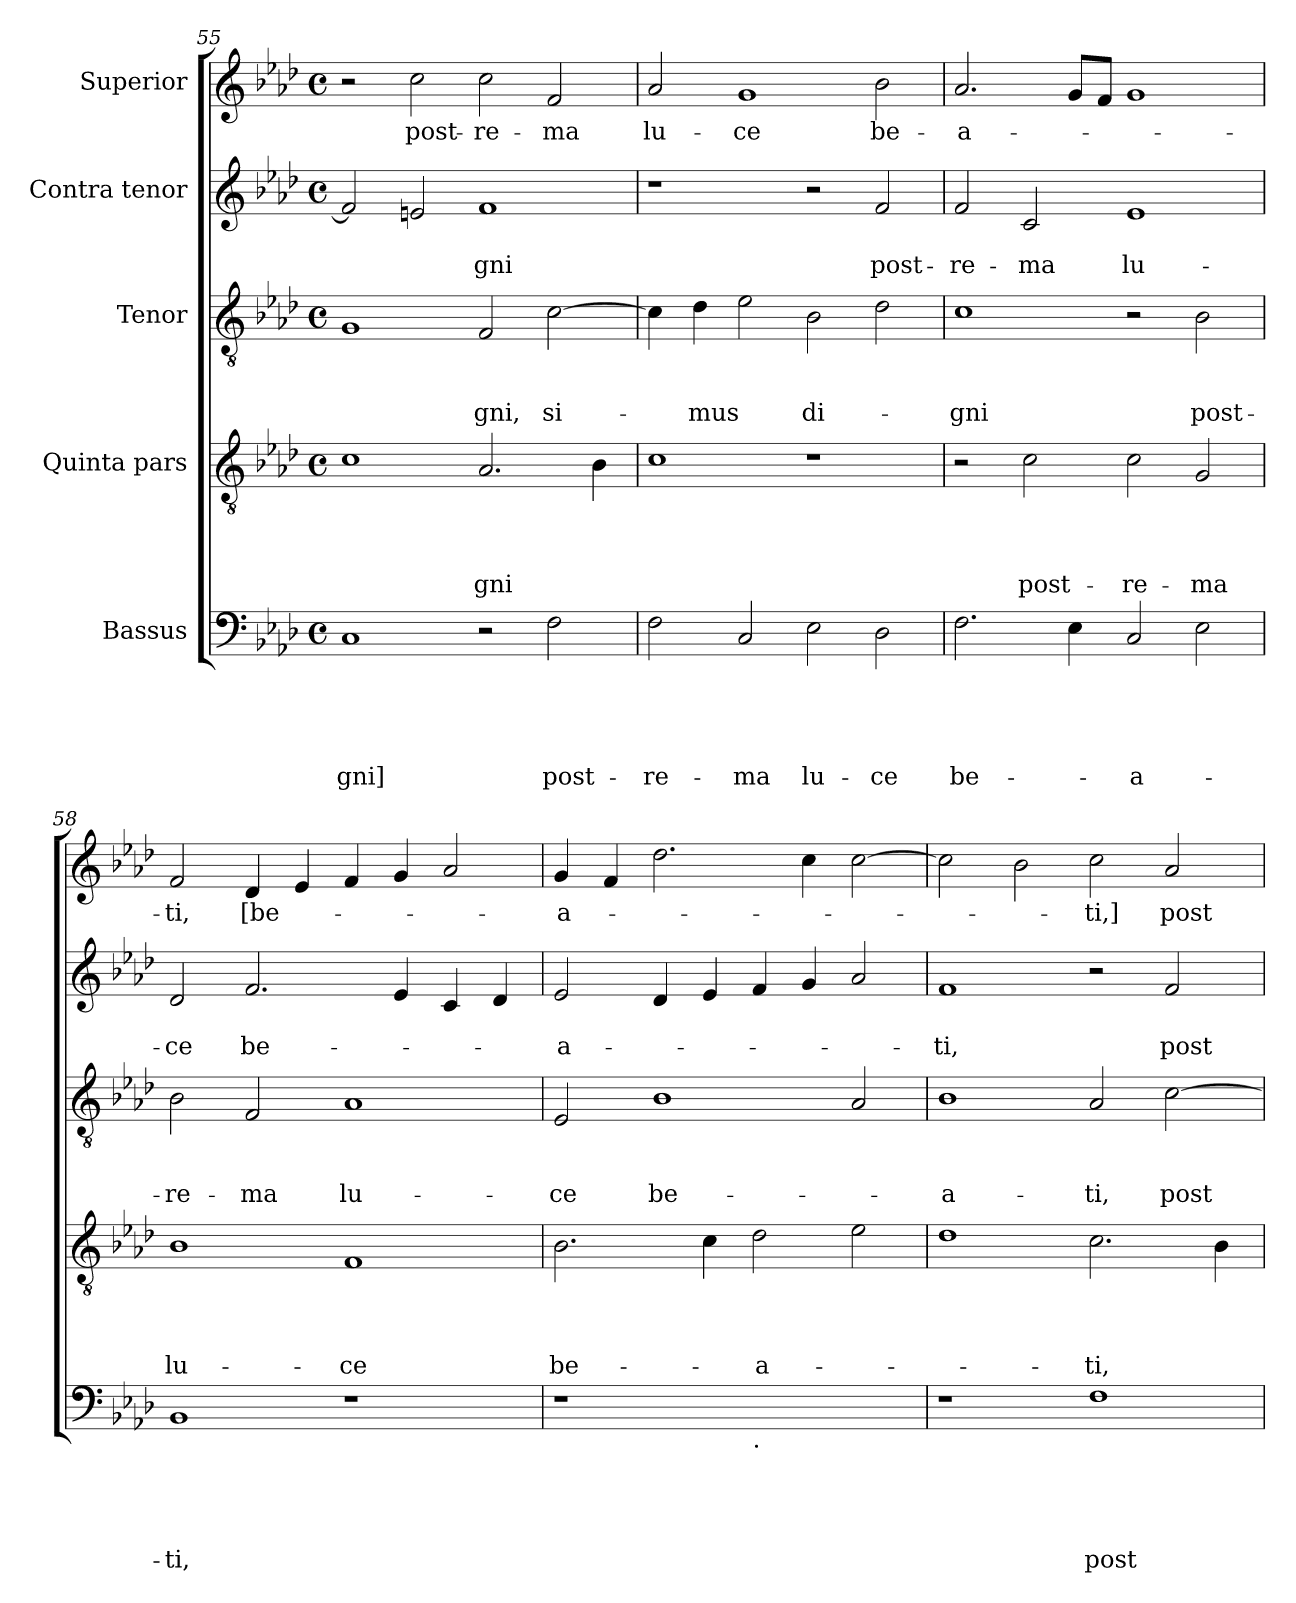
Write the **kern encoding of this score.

**kern	**text	**text	**text	**text	**text	**kern	**text	**text	**text	**text	**kern	**text	**text	**text	**kern	**text	**text	**kern	**text
*part5	*part5	*part5	*part5	*part5	*part5	*part4	*part4	*part4	*part4	*part4	*part3	*part3	*part3	*part3	*part2	*part2	*part2	*part1	*part1
*staff5	*staff5	*staff5	*staff5	*staff5	*staff5	*staff4	*staff4	*staff4	*staff4	*staff4	*staff3	*staff3	*staff3	*staff3	*staff2	*staff2	*staff2	*staff1	*staff1
*I"Bassus	*	*	*	*	*	*I"Quinta pars	*	*	*	*	*I"Tenor	*	*	*	*I"Contra tenor	*	*	*I"Superior	*
!!LO:PB:g=z
*clefF4	*	*	*	*	*	*clefGv2	*	*	*	*	*clefGv2	*	*	*	*clefG2	*	*	*clefG2	*
*k[b-e-a-d-]	*	*	*	*	*	*k[b-e-a-d-]	*	*	*	*	*k[b-e-a-d-]	*	*	*	*k[b-e-a-d-]	*	*	*k[b-e-a-d-]	*
*A-:	*	*	*	*	*	*A-:	*	*	*	*	*A-:	*	*	*	*A-:	*	*	*A-:	*
*M4/4	*	*	*	*	*	*M4/4	*	*	*	*	*M4/4	*	*	*	*M4/4	*	*	*M4/4	*
*met(c)	*	*	*	*	*	*met(c)	*	*	*	*	*met(c)	*	*	*	*met(c)	*	*	*met(c)	*
=55	=55	=55	=55	=55	=55	=55	=55	=55	=55	=55	=55	=55	=55	=55	=55	=55	=55	=55	=55
!	!	!	!	!	!LO:LY:b	!	!	!	!	!	!	!	!	!	!	!	!	!	!
1C	.	.	.	.	-gni]	1c	.	.	.	.	1G	.	.	.	2f/]	.	.	2r	.
!	!	!	!	!	!	!	!	!	!	!	!	!	!	!	!	!	!	!	!LO:LY:b
.	.	.	.	.	.	.	.	.	.	.	.	.	.	.	2en/	.	.	2cc\	post-
!	!	!	!	!	!	!	!	!	!	!LO:LY:b	!	!	!	!LO:LY:b	!	!	!LO:LY:b	!	!LO:LY:b
2r	.	.	.	.	.	2.A-/	.	.	.	-gni	2F/	.	.	-gni,	1f	.	-gni	2cc\	-re-
!	!	!	!	!	!LO:LY:b	!	!	!	!	!	!	!	!	!LO:LY:b	!	!	!	!	!LO:LY:b
2F\	.	.	.	.	post-	.	.	.	.	.	[>2c\	.	.	si-	.	.	.	2f/	-ma
.	.	.	.	.	.	4B-\	.	.	.	.	.	.	.	.	.	.	.	.	.
=56	=56	=56	=56	=56	=56	=56	=56	=56	=56	=56	=56	=56	=56	=56	=56	=56	=56	=56	=56
!	!	!	!	!	!LO:LY:b	!	!	!	!	!	!	!	!	!	!	!	!	!	!LO:LY:b
2F\	.	.	.	.	-re-	1c	.	.	.	.	4c\]	.	.	.	1r	.	.	2a-/	lu-
!	!	!	!	!	!	!	!	!	!	!	!	!	!	!LO:LY:b	!	!	!	!	!
.	.	.	.	.	.	.	.	.	.	.	4d-\	.	.	-mus	.	.	.	.	.
!	!	!	!	!	!LO:LY:b	!	!	!	!	!	!	!	!	!	!	!	!	!	!LO:LY:b
2C/	.	.	.	.	-ma	.	.	.	.	.	2e-\	.	.	.	.	.	.	1g	-ce
!	!	!	!	!	!LO:LY:b	!	!	!	!	!	!	!	!	!LO:LY:b	!	!	!	!	!
2E-\	.	.	.	.	lu-	1r	.	.	.	.	2B-\	.	.	di-	2r	.	.	.	.
!	!	!	!	!	!LO:LY:b	!	!	!	!	!	!	!	!	!	!	!	!LO:LY:b	!	!LO:LY:b
2D-\	.	.	.	.	-ce	.	.	.	.	.	2d-\	.	.	.	2f/	.	post-	2b-\	be-
=57	=57	=57	=57	=57	=57	=57	=57	=57	=57	=57	=57	=57	=57	=57	=57	=57	=57	=57	=57
!	!	!	!	!	!LO:LY:b	!	!	!	!	!	!	!	!	!LO:LY:b	!	!	!LO:LY:b	!	!LO:LY:b
2.F\	.	.	.	.	be-	2r	.	.	.	.	1c	.	.	-gni	2f/	.	-re-	2.a-/	-a-
!	!	!	!	!	!	!	!	!	!	!LO:LY:b	!	!	!	!	!	!	!LO:LY:b	!	!
.	.	.	.	.	.	2c\	.	.	.	post-	.	.	.	.	2c/	.	-ma	.	.
4E-\	.	.	.	.	.	.	.	.	.	.	.	.	.	.	.	.	.	8g/L	.
.	.	.	.	.	.	.	.	.	.	.	.	.	.	.	.	.	.	8f/J	.
!	!	!	!	!	!LO:LY:b	!	!	!	!	!LO:LY:b	!	!	!	!	!	!	!LO:LY:b	!	!
2C/	.	.	.	.	-a-	2c\	.	.	.	-re-	2r	.	.	.	1e-	.	lu-	1g	.
!	!	!	!	!	!	!	!	!	!	!LO:LY:b	!	!	!	!LO:LY:b	!	!	!	!	!
2E-\	.	.	.	.	.	2G/	.	.	.	-ma	2B-\	.	.	post-	.	.	.	.	.
=58	=58	=58	=58	=58	=58	=58	=58	=58	=58	=58	=58	=58	=58	=58	=58	=58	=58	=58	=58
!	!	!	!	!	!LO:LY:b	!	!	!	!	!LO:LY:b	!	!	!	!LO:LY:b	!	!	!LO:LY:b	!	!LO:LY:b
1BB-	.	.	.	.	-ti,	1B-	.	.	.	lu-	2B-\	.	.	-re-	2d-/	.	-ce	2f/	-ti,
!	!	!	!	!	!	!	!	!	!	!	!	!	!	!LO:LY:b	!	!	!LO:LY:b	!	!LO:LY:b
.	.	.	.	.	.	.	.	.	.	.	2F/	.	.	-ma	2.f/	.	be-	4d-/	[be-
.	.	.	.	.	.	.	.	.	.	.	.	.	.	.	.	.	.	4e-/	.
!	!	!	!	!	!	!	!	!	!	!LO:LY:b	!	!	!	!LO:LY:b	!	!	!	!	!
1r	.	.	.	.	.	1F	.	.	.	-ce	1A-	.	.	lu-	.	.	.	4f/	.
.	.	.	.	.	.	.	.	.	.	.	.	.	.	.	4e-/	.	.	4g/	.
.	.	.	.	.	.	.	.	.	.	.	.	.	.	.	4c/	.	.	2a-/	.
.	.	.	.	.	.	.	.	.	.	.	.	.	.	.	4d-/	.	.	.	.
=59	=59	=59	=59	=59	=59	=59	=59	=59	=59	=59	=59	=59	=59	=59	=59	=59	=59	=59	=59
!	!	!	!	!	!	!	!	!	!	!LO:LY:b	!	!	!	!LO:LY:b	!	!	!LO:LY:b	!	!LO:LY:b
1r	.	.	.	.	.	2.B-\	.	.	.	be-	2E-/	.	.	-ce	2e-/	.	-a-	4g/	-a-
.	.	.	.	.	.	.	.	.	.	.	.	.	.	.	.	.	.	4f/	.
!	!	!	!	!	!	!	!	!	!	!	!	!	!	!LO:LY:b	!	!	!	!	!
.	.	.	.	.	.	.	.	.	.	.	1B-	.	.	be-	4d-/	.	.	2.dd-\	.
.	.	.	.	.	.	4c\	.	.	.	.	.	.	.	.	4e-/	.	.	.	.
!LO:TX:b:t=.	!	!	!	!	!	!	!	!	!	!	!	!	!	!	!	!	!	!	!
!	!	!	!	!	!	!	!	!	!	!LO:LY:b	!	!	!	!	!	!	!	!	!
1ryy	.	.	.	.	.	2d-\	.	.	.	-a-	.	.	.	.	4f/	.	.	.	.
.	.	.	.	.	.	.	.	.	.	.	.	.	.	.	4g/	.	.	4cc\	.
.	.	.	.	.	.	2e-\	.	.	.	.	2A-/	.	.	.	2a-/	.	.	[<2cc\	.
!!LO:LB:g=z
=60	=60	=60	=60	=60	=60	=60	=60	=60	=60	=60	=60	=60	=60	=60	=60	=60	=60	=60	=60
!	!	!	!	!	!	!	!	!	!	!	!	!	!	!LO:LY:b:rj	!	!	!LO:LY:b	!	!
1r	.	.	.	.	.	1d-	.	.	.	.	1B-	.	.	-a-	1f	.	-ti,	2cc\]	.
.	.	.	.	.	.	.	.	.	.	.	.	.	.	.	.	.	.	2b-\	.
!	!	!	!	!	!LO:LY:b	!	!	!	!	!LO:LY:b	!	!	!	!LO:LY:b	!	!	!	!	!LO:LY:b
1F	.	.	.	.	post-	2.c\	.	.	.	-ti,	2A-/	.	.	-ti,	2r	.	.	2cc\	-ti,]
!	!	!	!	!	!	!	!	!	!	!	!	!	!	!LO:LY:b	!	!	!LO:LY:b	!	!LO:LY:b
.	.	.	.	.	.	.	.	.	.	.	[>2c\	.	.	post-	2f/	.	post-	2a-/	post-
.	.	.	.	.	.	4B-\	.	.	.	.	.	.	.	.	.	.	.	.	.
=	=	=	=	=	=	=	=	=	=	=	=	=	=	=	=	=	=	=	=
*-	*-	*-	*-	*-	*-	*-	*-	*-	*-	*-	*-	*-	*-	*-	*-	*-	*-	*-	*-
